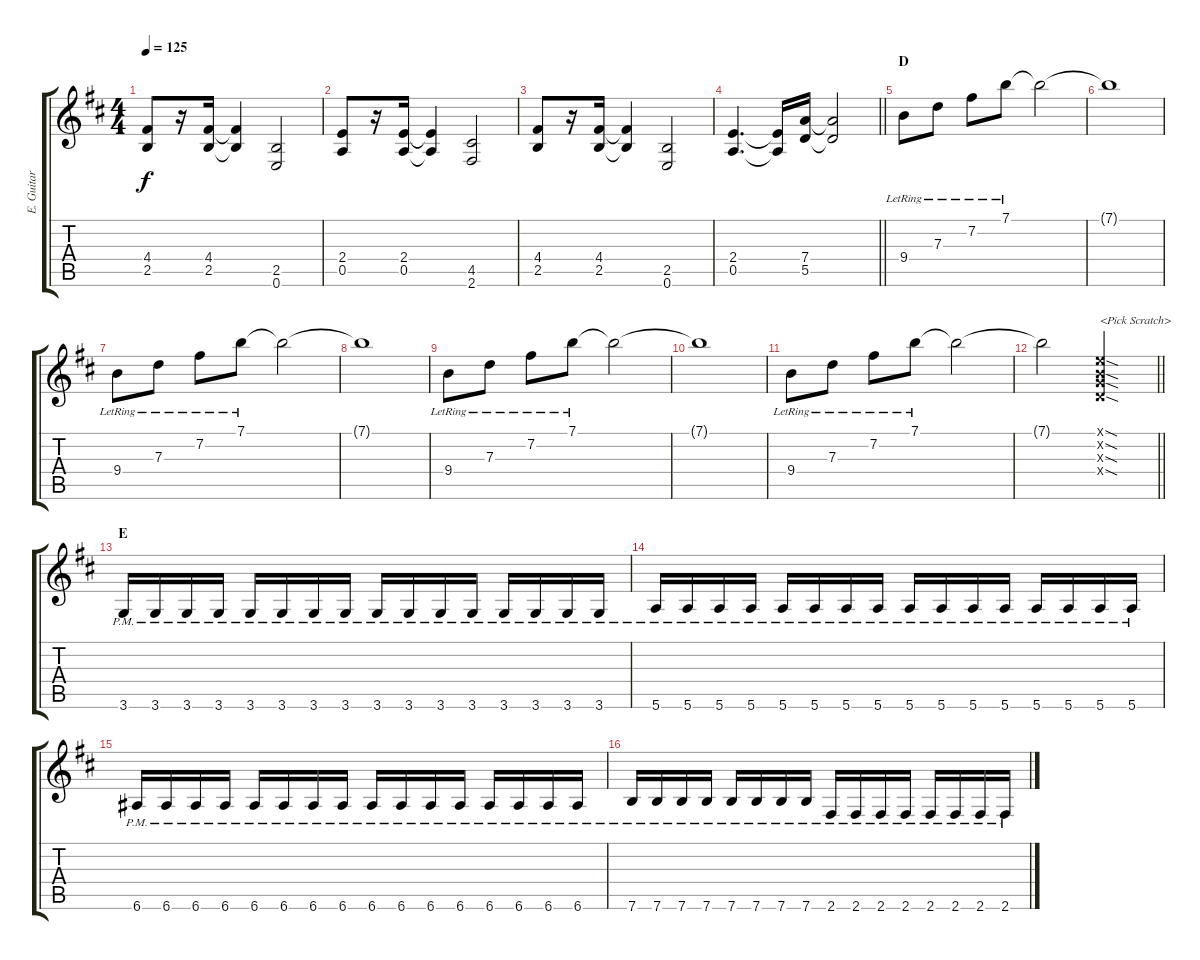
\track ("E. Guitar II" "E. Guitar ") {instrument overdrivenguitar}
\staff {score tabs}
\tuning (E4 B3 G3 D3 A2 E2) {hide}
\ts (4 4)
\tempo 125
\clef g2
\ks d
(4.4 2.5).8{dy f} r.16 (4.4 2.5).16 (4.4{t} 2.5{t}).4 (2.5 0.6).2 |
(2.4 0.5).8 r.16 (2.4 0.5).16 (2.4{t} 0.5{t}).4 (4.5 2.6).2 |
(4.4 2.5).8 r.16 (4.4 2.5).16 (4.4{t} 2.5{t}).4 (2.5 0.6).2 |
\barLineRight lightlight
(2.4 0.5).4{d} (2.4{t} 0.5{t}).16 (7.4 5.5).16 (7.4{t} 5.5{t}).2 |
\section ("" "D")
9.4{lr}.8 7.3{lr}.8 7.2{lr}.8 7.1{lr}.8 7.1{t}.2 |
7.1{t}.1 |
9.4{lr}.8 7.3{lr}.8 7.2{lr}.8 7.1{lr}.8 7.1{t}.2 |
7.1{t}.1 |
9.4{lr}.8 7.3{lr}.8 7.2{lr}.8 7.1{lr}.8 7.1{t}.2 |
7.1{t}.1 |
9.4{lr}.8 7.3{lr}.8 7.2{lr}.8 7.1{lr}.8 7.1{t}.2 |
\barLineRight lightlight
7.1{t}.2 (0.1{sod x} 0.2{sod x} 0.3{sod x} 0.4{sod x}).2{txt "<Pick Scratch>"} |
\section ("" "E")
3.6{pm}.16 3.6{pm}.16 3.6{pm}.16 3.6{pm}.16 3.6{pm}.16 3.6{pm}.16 3.6{pm}.16 3.6{pm}.16 3.6{pm}.16 3.6{pm}.16 3.6{pm}.16 3.6{pm}.16 3.6{pm}.16 3.6{pm}.16 3.6{pm}.16 3.6{pm}.16 |
5.6{pm}.16 5.6{pm}.16 5.6{pm}.16 5.6{pm}.16 5.6{pm}.16 5.6{pm}.16 5.6{pm}.16 5.6{pm}.16 5.6{pm}.16 5.6{pm}.16 5.6{pm}.16 5.6{pm}.16 5.6{pm}.16 5.6{pm}.16 5.6{pm}.16 5.6{pm}.16 |
6.6{pm}.16 6.6{pm}.16 6.6{pm}.16 6.6{pm}.16 6.6{pm}.16 6.6{pm}.16 6.6{pm}.16 6.6{pm}.16 6.6{pm}.16 6.6{pm}.16 6.6{pm}.16 6.6{pm}.16 6.6{pm}.16 6.6{pm}.16 6.6{pm}.16 6.6{pm}.16 |
7.6{pm}.16 7.6{pm}.16 7.6{pm}.16 7.6{pm}.16 7.6{pm}.16 7.6{pm}.16 7.6{pm}.16 7.6{pm}.16 2.6{pm}.16 2.6{pm}.16 2.6{pm}.16 2.6{pm}.16 2.6{pm}.16 2.6{pm}.16 2.6{pm}.16 2.6{pm}.16
